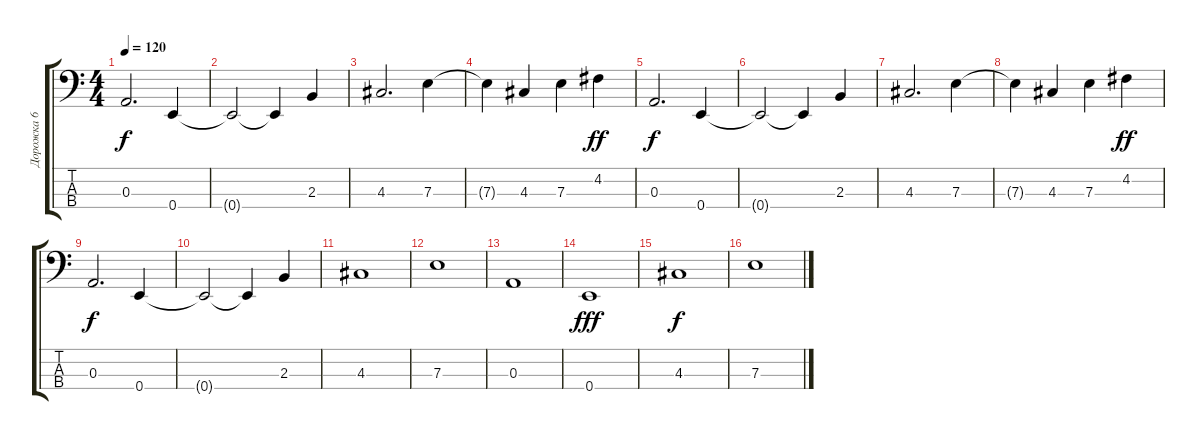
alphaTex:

\track ("Дорожка 6" "Дорожка 6") {instrument synthbass2}
\staff {score tabs}
\tuning (G2 D2 A1 E1) {hide}
\ts (4 4)
\tempo 120
\clef f4
\ks c
0.3.2{d dy f} 0.4.4 |
0.4{t}.2 0.4{t}.4 2.3.4 |
4.3.2{d} 7.3.4 |
7.3{t}.4 4.3.4 7.3.4 4.2.4{dy ff} |
0.3.2{d dy f} 0.4.4 |
0.4{t}.2 0.4{t}.4 2.3.4 |
4.3.2{d} 7.3.4 |
7.3{t}.4 4.3.4 7.3.4 4.2.4{dy ff} |
0.3.2{d dy f} 0.4.4 |
0.4{t}.2 0.4{t}.4 2.3.4 |
4.3.1 |
7.3.1 |
0.3.1 |
0.4.1{dy fff} |
4.3.1{dy f} |
7.3.1
